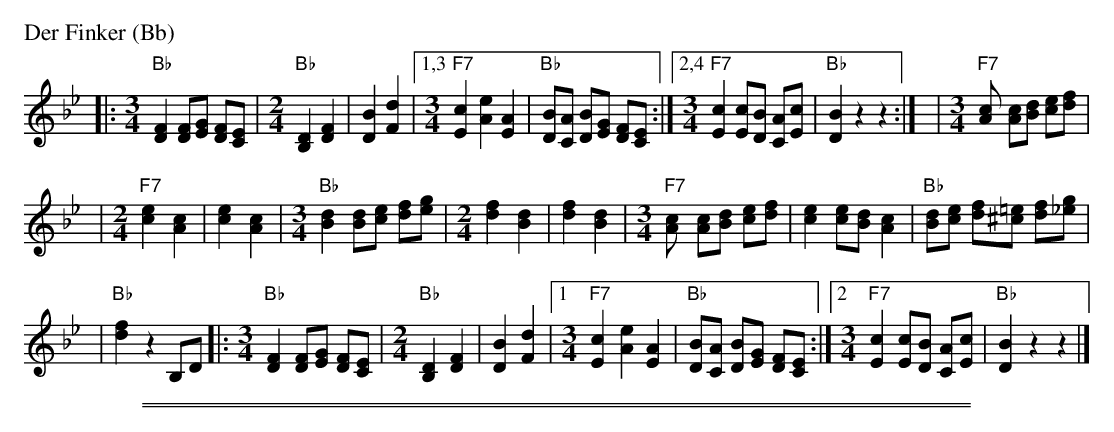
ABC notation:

X:1
P: Der Finker (Bb)
M: none
L: 1/8
K: Bb
|:[M:3/4][L:1/8]"Bb"[F2D2] [FD][GE] [FD][EC] \
| [M:2/4][L:1/8]"Bb"[D2B,2] [F2D2] | [B2D2] [d2F2] \
|1,3[M:3/4][L:1/8]"F7"[c2E2] [e2A2] [A2E2] | "Bb"[BD][AC] [BD][GE] [FD][EC] \
:|2,4[M:3/4][L:1/8]"F7"[c2E2] [cE][BD] [AC][cE] | "Bb"[B2D2] z2 z2 :| \
| [M:3/4][L:1/8]"F7"[c2A] [cA][dB] [ec][fd] |
| [M:2/4][L:1/8]"F7"[e2c2] [c2A2] | [e2c2] [c2A2] \
| [M:3/4][L:1/8]"Bb"[d2B2] [Bd][ec] [fd][ge] \
| [M:2/4][L:1/8][f2d2] [d2B2] | [f2d2] [d2B2] \
| [M:3/4][L:1/8]"F7"[c2A] [cA][dB] [ec][fd] | [e2c2] [ec][dB] [c2A2] \
| "Bb"[dB][ec] [fd][=e^c] [fd][g_e] |
| "Bb"[f2d2] z2 B,D \
|:[M:3/4][L:1/8]"Bb"[F2D2] [FD][GE] [FD][EC] \
| [M:2/4][L:1/8]"Bb"[D2B,2] [F2D2] | [B2D2] [d2F2] \
|1[M:3/4][L:1/8]"F7"[c2E2] [e2A2] [A2E2] | "Bb"[BD][AC] [BD][GE] [FD][EC] \
:|2[M:3/4][L:1/8]"F7"[c2E2] [cE][BD] [AC][cE] | "Bb"[B2D2] z2 z2 |]
